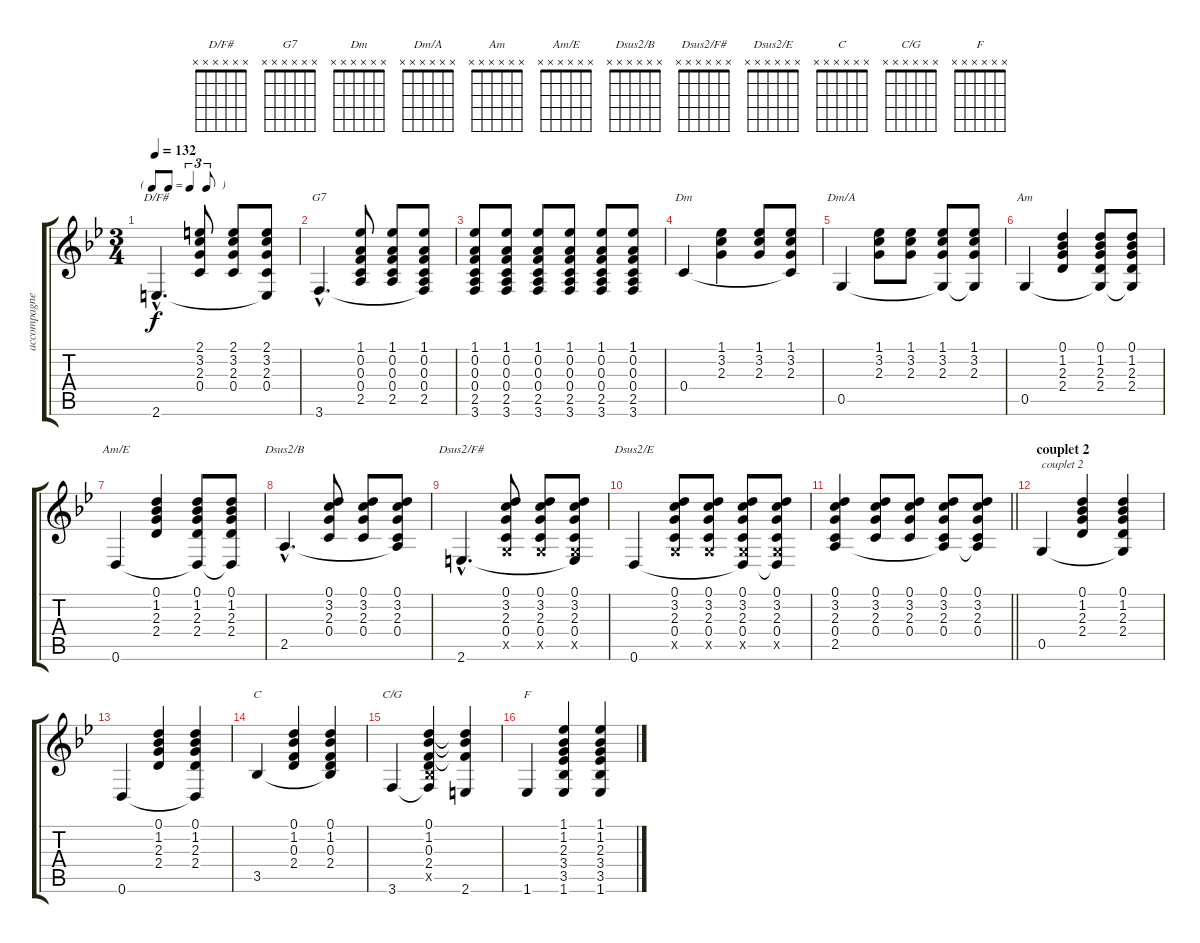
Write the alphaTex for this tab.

\track ("accompagnement" "accompagne") {instrument acousticguitarnylon}
\staff {score tabs}
\tuning (D4 A3 F3 C3 G2 D2) {hide}
\chord ("D/F#" x x x x x x)
\chord ("G7" x x x x x x)
\chord ("Dm" x x x x x x)
\chord ("Dm/A" x x x x x x)
\chord ("Am" x x x x x x)
\chord ("Am/E" x x x x x x)
\chord ("Dsus2/B" x x x x x x)
\chord ("Dsus2/F#" x x x x x x)
\chord ("Dsus2/E" x x x x x x)
\chord ("C" x x x x x x)
\chord ("C/G" x x x x x x)
\chord ("F" x x x x x x)
\ts (3 4)
\tf triplet8th
\tempo 132
\clef g2
\ks bb
2.6{hac}.4{d ch "D/F#" dy f} (2.1 3.2 2.3 0.4).8 (2.1 3.2 2.3 0.4).8 (2.1 3.2 2.3 0.4 2.6{t}).8 |
3.6{hac}.4{d ch "G7"} (1.1 0.2 0.3 0.4 2.5).8 (1.1 0.2 0.3 0.4 2.5).8 (1.1 0.2 0.3 0.4 2.5 3.6{t}).8 |
(1.1 0.2 0.3 0.4 2.5 3.6).8 (1.1 0.2 0.3 0.4 2.5 3.6).8 (1.1 0.2 0.3 0.4 2.5 3.6).8 (1.1 0.2 0.3 0.4 2.5 3.6).8 (1.1 0.2 0.3 0.4 2.5 3.6).8 (1.1 0.2 0.3 0.4 2.5 3.6).8 |
0.4.4{ch "Dm"} (1.1 3.2 2.3).4 (1.1 3.2 2.3).8 (1.1 3.2 2.3 0.4{t}).8 |
0.5.4{ch "Dm/A"} (1.1 3.2 2.3).8 (1.1 3.2 2.3).8 (1.1 3.2 2.3 0.5{t}).8 (1.1 3.2 2.3 0.5{t}).8 |
0.5.4{ch "Am"} (0.1 1.2 2.3 2.4).4 (0.1 1.2 2.3 2.4 0.5{t}).8 (0.1 1.2 2.3 2.4 0.5{t}).8 |
0.6.4{ch "Am/E"} (0.1 1.2 2.3 2.4).4 (0.1 1.2 2.3 2.4 0.6{t}).8 (0.1 1.2 2.3 2.4 0.6{t}).8 |
2.5{hac}.4{d ch "Dsus2/B"} (0.1 3.2 2.3 0.4).8 (0.1 3.2 2.3 0.4).8 (0.1 3.2 2.3 0.4 2.5{t}).8 |
2.6{hac}.4{d ch "Dsus2/F#"} (0.1 3.2 2.3 0.4 0.5{x}).8 (0.1 3.2 2.3 0.4 0.5{x}).8 (0.1 3.2 2.3 0.4 0.5{x} 2.6{t}).8 |
0.6.4{ch "Dsus2/E"} (0.1 3.2 2.3 0.4 0.5{x}).8 (0.1 3.2 2.3 0.4 0.5{x}).8 (0.1 3.2 2.3 0.4 0.5{x} 0.6{t}).8 (0.1 3.2 2.3 0.4 0.5{x} 0.6{t}).8 |
\barLineRight lightlight
(0.1 3.2 2.3 0.4 2.5).4 (0.1 3.2 2.3 0.4).8 (0.1 3.2 2.3 0.4).8 (0.1 3.2 2.3 0.4 2.5{t}).8 (0.1 3.2 2.3 0.4 2.5{t}).8 |
\section ("" "couplet 2")
0.5.4{txt "couplet 2"} (0.1 1.2 2.3 2.4).4 (0.1 1.2 2.3 2.4 0.5{t}).4 |
0.6.4 (0.1 1.2 2.3 2.4).4 (0.1 1.2 2.3 2.4 0.6{t}).4 |
3.5.4{ch "C"} (0.1 1.2 0.3 2.4).4 (0.1 1.2 0.3 2.4 3.5{t}).4 |
3.6.4{ch "C/G"} (0.1 1.2 0.3 2.4 3.5{x} 3.6{t}).4 (0.1{t} 1.2{t} 0.3{t} 2.6).4 |
1.6.4{ch "F"} (1.1 1.2 2.3 3.4 3.5 1.6).4 (1.1 1.2 2.3 3.4 3.5 1.6).4
